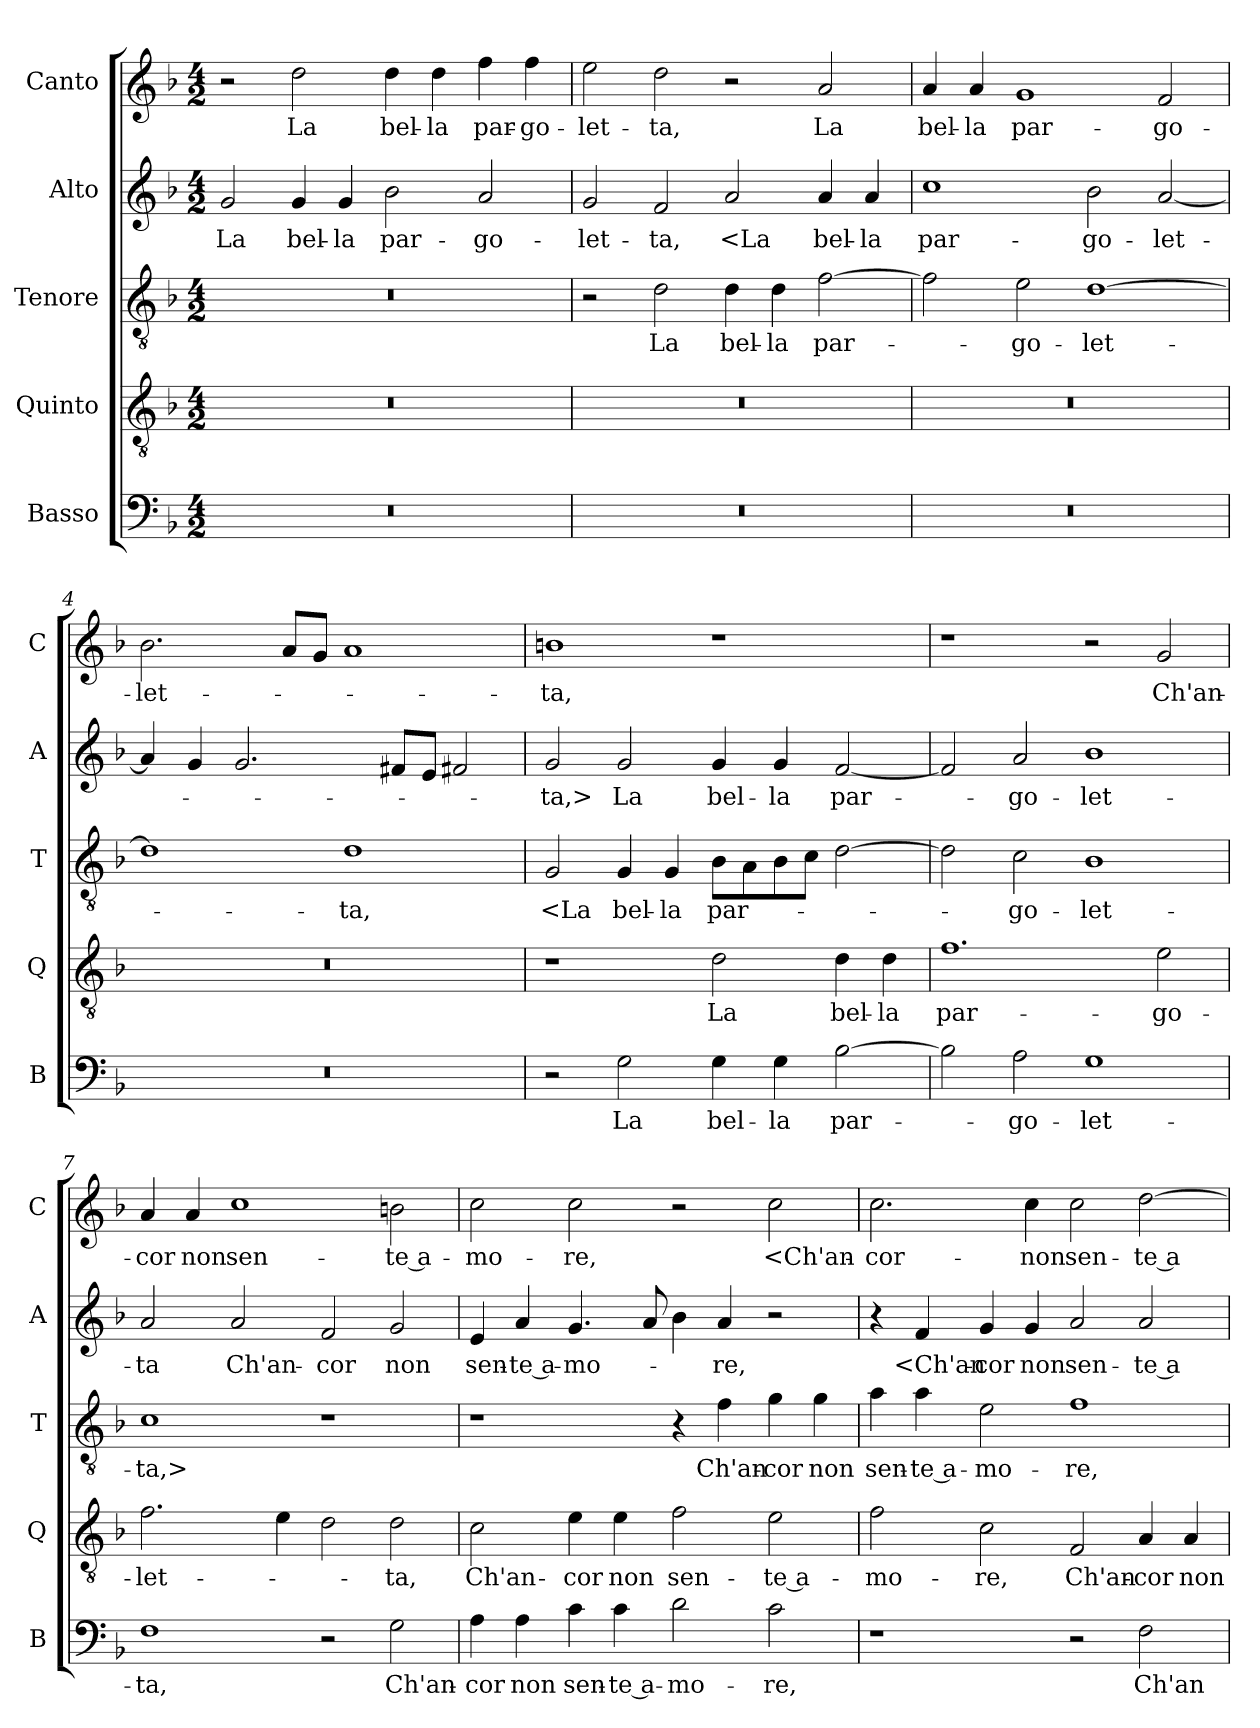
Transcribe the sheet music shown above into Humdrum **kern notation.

**kern	**text	**kern	**text	**kern	**text	**kern	**text	**kern	**text
*part5	*part5	*part4	*part4	*part3	*part3	*part2	*part2	*part1	*part1
*staff5	*staff5	*staff4	*staff4	*staff3	*staff3	*staff2	*staff2	*staff1	*staff1
*I"Basso	*	*I"Quinto	*	*I"Tenore	*	*I"Alto	*	*I"Canto	*
*I'B	*	*I'Q	*	*I'T	*	*I'A	*	*I'C	*
*clefF4	*	*clefGv2	*	*clefGv2	*	*clefG2	*	*clefG2	*
*k[b-]	*	*k[b-]	*	*k[b-]	*	*k[b-]	*	*k[b-]	*
*M4/2	*	*M4/2	*	*M4/2	*	*M4/2	*	*M4/2	*
=1	=1	=1	=1	=1	=1	=1	=1	=1	=1
0r	.	0r	.	0r	.	2g	La	2r	.
.	.	.	.	.	.	4g	bel-	2dd	La
.	.	.	.	.	.	4g	-la	.	.
.	.	.	.	.	.	2b-	par-	4dd	bel-
.	.	.	.	.	.	.	.	4dd	-la
.	.	.	.	.	.	2a	-go-	4ff	par-
.	.	.	.	.	.	.	.	4ff	-go-
=2	=2	=2	=2	=2	=2	=2	=2	=2	=2
0r	.	0r	.	2r	.	2g	-let-	2ee	-let-
.	.	.	.	2d	La	2f	-ta,	2dd	-ta,
.	.	.	.	4d	bel-	2a	<La	2r	.
.	.	.	.	4d	-la	.	.	.	.
.	.	.	.	[2f	par-	4a	bel-	2a	La
.	.	.	.	.	.	4a	-la	.	.
=3	=3	=3	=3	=3	=3	=3	=3	=3	=3
0r	.	0r	.	2f]	.	1cc	par-	4a	bel-
.	.	.	.	.	.	.	.	4a	-la
.	.	.	.	2e	-go-	.	.	1g	par-
.	.	.	.	[1d	-let-	2b-	-go-	.	.
.	.	.	.	.	.	[2a	-let-	2f	-go-
=4	=4	=4	=4	=4	=4	=4	=4	=4	=4
0r	.	0r	.	1d]	.	4a]	.	2.b-	-let-
.	.	.	.	.	.	4g	.	.	.
.	.	.	.	.	.	2.g	.	.	.
.	.	.	.	.	.	.	.	8aL	.
.	.	.	.	.	.	.	.	8gJ	.
.	.	.	.	1d	-ta,	.	.	1a	.
.	.	.	.	.	.	8f#XL	.	.	.
.	.	.	.	.	.	8eJ	.	.	.
.	.	.	.	.	.	2f#X	.	.	.
=5	=5	=5	=5	=5	=5	=5	=5	=5	=5
2r	.	1r	.	2G	<La	2g	-ta,>	1bn	-ta,
2G	La	.	.	4G	bel-	2g	La	.	.
.	.	.	.	4G	-la	.	.	.	.
4G	bel-	2d	La	8B-L	par-	4g	bel-	1r	.
.	.	.	.	8A	.	.	.	.	.
4G	-la	.	.	8B-	.	4g	-la	.	.
.	.	.	.	8cJ	.	.	.	.	.
[2B-	par-	4d	bel-	[2d	.	[2f	par-	.	.
.	.	4d	-la	.	.	.	.	.	.
=6	=6	=6	=6	=6	=6	=6	=6	=6	=6
2B-]	.	1.f	par-	2d]	.	2f]	.	1r	.
2A	-go-	.	.	2c	-go-	2a	-go-	.	.
1G	-let-	.	.	1B-	-let-	1b-	-let-	2r	.
.	.	2e	-go-	.	.	.	.	2g	Ch'an-
=7	=7	=7	=7	=7	=7	=7	=7	=7	=7
1F	-ta,	2.f	-let-	1c	-ta,>	2a	-ta	4a	-cor
.	.	.	.	.	.	.	.	4a	non
.	.	.	.	.	.	2a	Ch'an-	1cc	sen-
.	.	4e	.	.	.	.	.	.	.
2r	.	2d	.	1r	.	2f	-cor	.	.
2G	Ch'an-	2d	-ta,	.	.	2g	non	2bn	-te a-
=8	=8	=8	=8	=8	=8	=8	=8	=8	=8
4A	-cor	2c	Ch'an-	1r	.	4e	sen-	2cc	-mo-
4A	non	.	.	.	.	4a	-te a-	.	.
4c	sen-	4e	-cor	.	.	4.g	-mo-	2cc	-re,
4c	-te a-	4e	non	.	.	.	.	.	.
.	.	.	.	.	.	8a	.	.	.
2d	-mo-	2f	sen-	4r	.	4b-	.	2r	.
.	.	.	.	4f	Ch'an-	4a	-re,	.	.
2c	-re,	2e	-te a-	4g	-cor	2r	.	2cc	<Ch'an-
.	.	.	.	4g	non	.	.	.	.
=9	=9	=9	=9	=9	=9	=9	=9	=9	=9
1r	.	2f	-mo-	4a	sen-	4r	.	2.cc	-cor-
.	.	.	.	4a	-te a-	4f	<Ch'an-	.	.
.	.	2c	-re,	2e	-mo-	4g	-cor	.	.
.	.	.	.	.	.	4g	non	4cc	-non
2r	.	2F	Ch'an-	1f	-re,	2a	sen-	2cc	sen-
2F	Ch'an-	4A	-cor	.	.	2a	-te a-	[2dd	-te a-
.	.	4A	non	.	.	.	.	.	.
=	=	=	=	=	=	=	=	=	=
*-	*-	*-	*-	*-	*-	*-	*-	*-	*-
